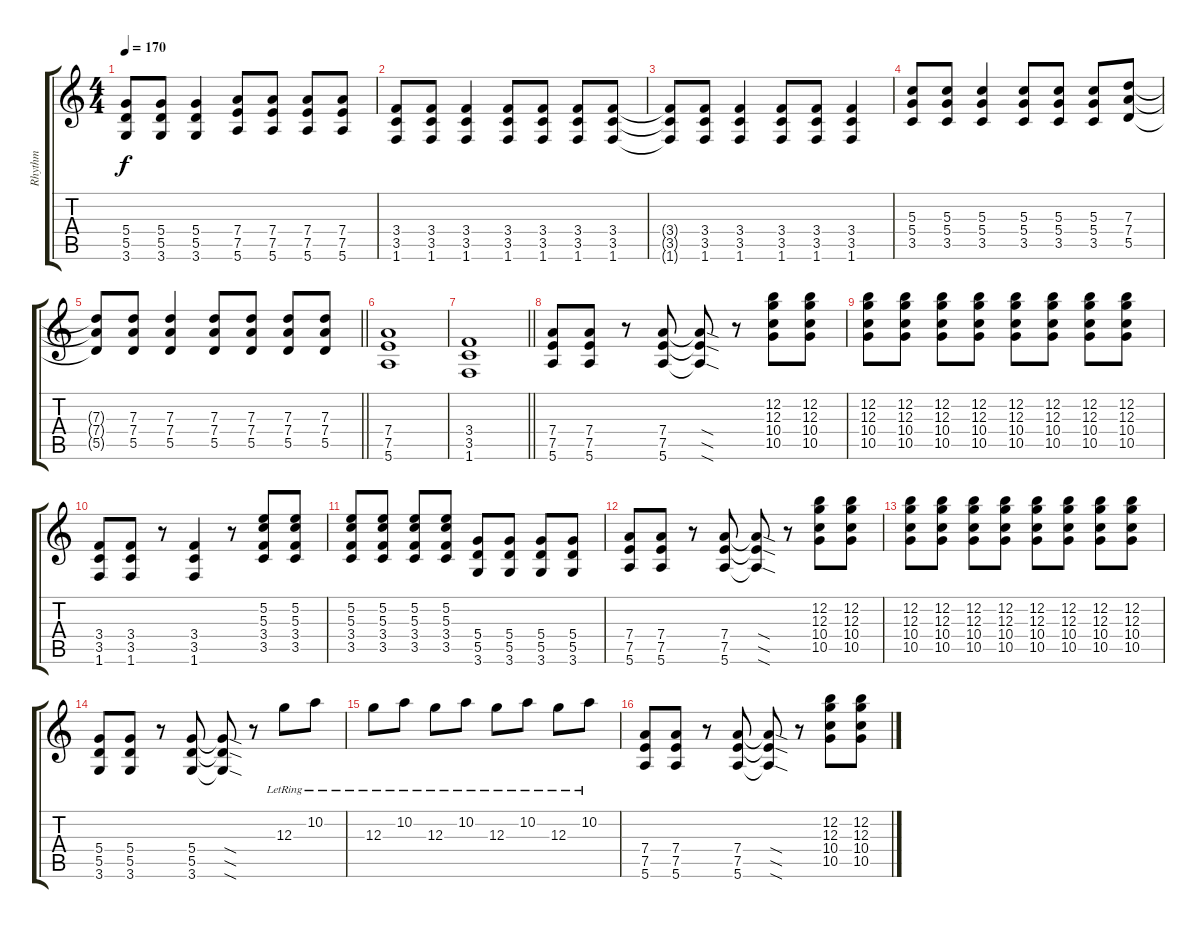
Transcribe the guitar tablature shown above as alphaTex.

\track ("Rhythm" "Rhythm") {instrument overdrivenguitar}
\staff {score tabs}
\tuning (E4 B3 G3 D3 A2 E2) {hide}
\ts (4 4)
\tempo 170
\clef g2
\ks c
(5.4{t} 5.5{t} 3.6{t}).8{dy f} (5.4 5.5 3.6).8 (5.4 5.5 3.6).4 (7.4 7.5 5.6).8 (7.4 7.5 5.6).8 (7.4 7.5 5.6).8 (7.4 7.5 5.6).8 |
(3.4 3.5 1.6).8 (3.4 3.5 1.6).8 (3.4 3.5 1.6).4 (3.4 3.5 1.6).8 (3.4 3.5 1.6).8 (3.4 3.5 1.6).8 (3.4 3.5 1.6).8 |
(3.4{t} 3.5{t} 1.6{t}).8 (3.4 3.5 1.6).8 (3.4 3.5 1.6).4 (3.4 3.5 1.6).8 (3.4 3.5 1.6).8 (3.4 3.5 1.6).4 |
(5.3 5.4 3.5).8 (5.3 5.4 3.5).8 (5.3 5.4 3.5).4 (5.3 5.4 3.5).8 (5.3 5.4 3.5).8 (5.3 5.4 3.5).8 (7.3 7.4 5.5).8 |
\barLineRight lightlight
(7.3{t} 7.4{t} 5.5{t}).8 (7.3 7.4 5.5).8 (7.3 7.4 5.5).4 (7.3 7.4 5.5).8 (7.3 7.4 5.5).8 (7.3 7.4 5.5).8 (7.3 7.4 5.5).8 |
(7.4 7.5 5.6).1 |
\barLineRight lightlight
(3.4 3.5 1.6).1 |
(7.4 7.5 5.6).8 (7.4 7.5 5.6).8 r.8 (7.4 7.5 5.6).8 (7.4{sod t} 7.5{sod t} 5.6{sod t}).8 r.8 (12.2 12.3 10.4 10.5).8 (12.2 12.3 10.4 10.5).8 |
(12.2 12.3 10.4 10.5).8 (12.2 12.3 10.4 10.5).8 (12.2 12.3 10.4 10.5).8 (12.2 12.3 10.4 10.5).8 (12.2 12.3 10.4 10.5).8 (12.2 12.3 10.4 10.5).8 (12.2 12.3 10.4 10.5).8 (12.2 12.3 10.4 10.5).8 |
(3.4 3.5 1.6).8 (3.4 3.5 1.6).8 r.8 (3.4 3.5 1.6).4 r.8 (5.2 5.3 3.4 3.5).8 (5.2 5.3 3.4 3.5).8 |
(5.2 5.3 3.4 3.5).8 (5.2 5.3 3.4 3.5).8 (5.2 5.3 3.4 3.5).8 (5.2 5.3 3.4 3.5).8 (5.4 5.5 3.6).8 (5.4 5.5 3.6).8 (5.4 5.5 3.6).8 (5.4 5.5 3.6).8 |
(7.4 7.5 5.6).8 (7.4 7.5 5.6).8 r.8 (7.4 7.5 5.6).8 (7.4{sod t} 7.5{sod t} 5.6{sod t}).8 r.8 (12.2 12.3 10.4 10.5).8 (12.2 12.3 10.4 10.5).8 |
(12.2 12.3 10.4 10.5).8 (12.2 12.3 10.4 10.5).8 (12.2 12.3 10.4 10.5).8 (12.2 12.3 10.4 10.5).8 (12.2 12.3 10.4 10.5).8 (12.2 12.3 10.4 10.5).8 (12.2 12.3 10.4 10.5).8 (12.2 12.3 10.4 10.5).8 |
(5.4 5.5 3.6).8 (5.4 5.5 3.6).8 r.8 (5.4 5.5 3.6).8 (5.4{sod t} 5.5{sod t} 3.6{sod t}).8 r.8 12.3{lr}.8 10.2{lr}.8 |
12.3{lr}.8 10.2{lr}.8 12.3{lr}.8 10.2{lr}.8 12.3{lr}.8 10.2{lr}.8 12.3{lr}.8 10.2{lr}.8 |
(7.4 7.5 5.6).8 (7.4 7.5 5.6).8 r.8 (7.4 7.5 5.6).8 (7.4{sod t} 7.5{sod t} 5.6{sod t}).8 r.8 (12.2 12.3 10.4 10.5).8 (12.2 12.3 10.4 10.5).8
